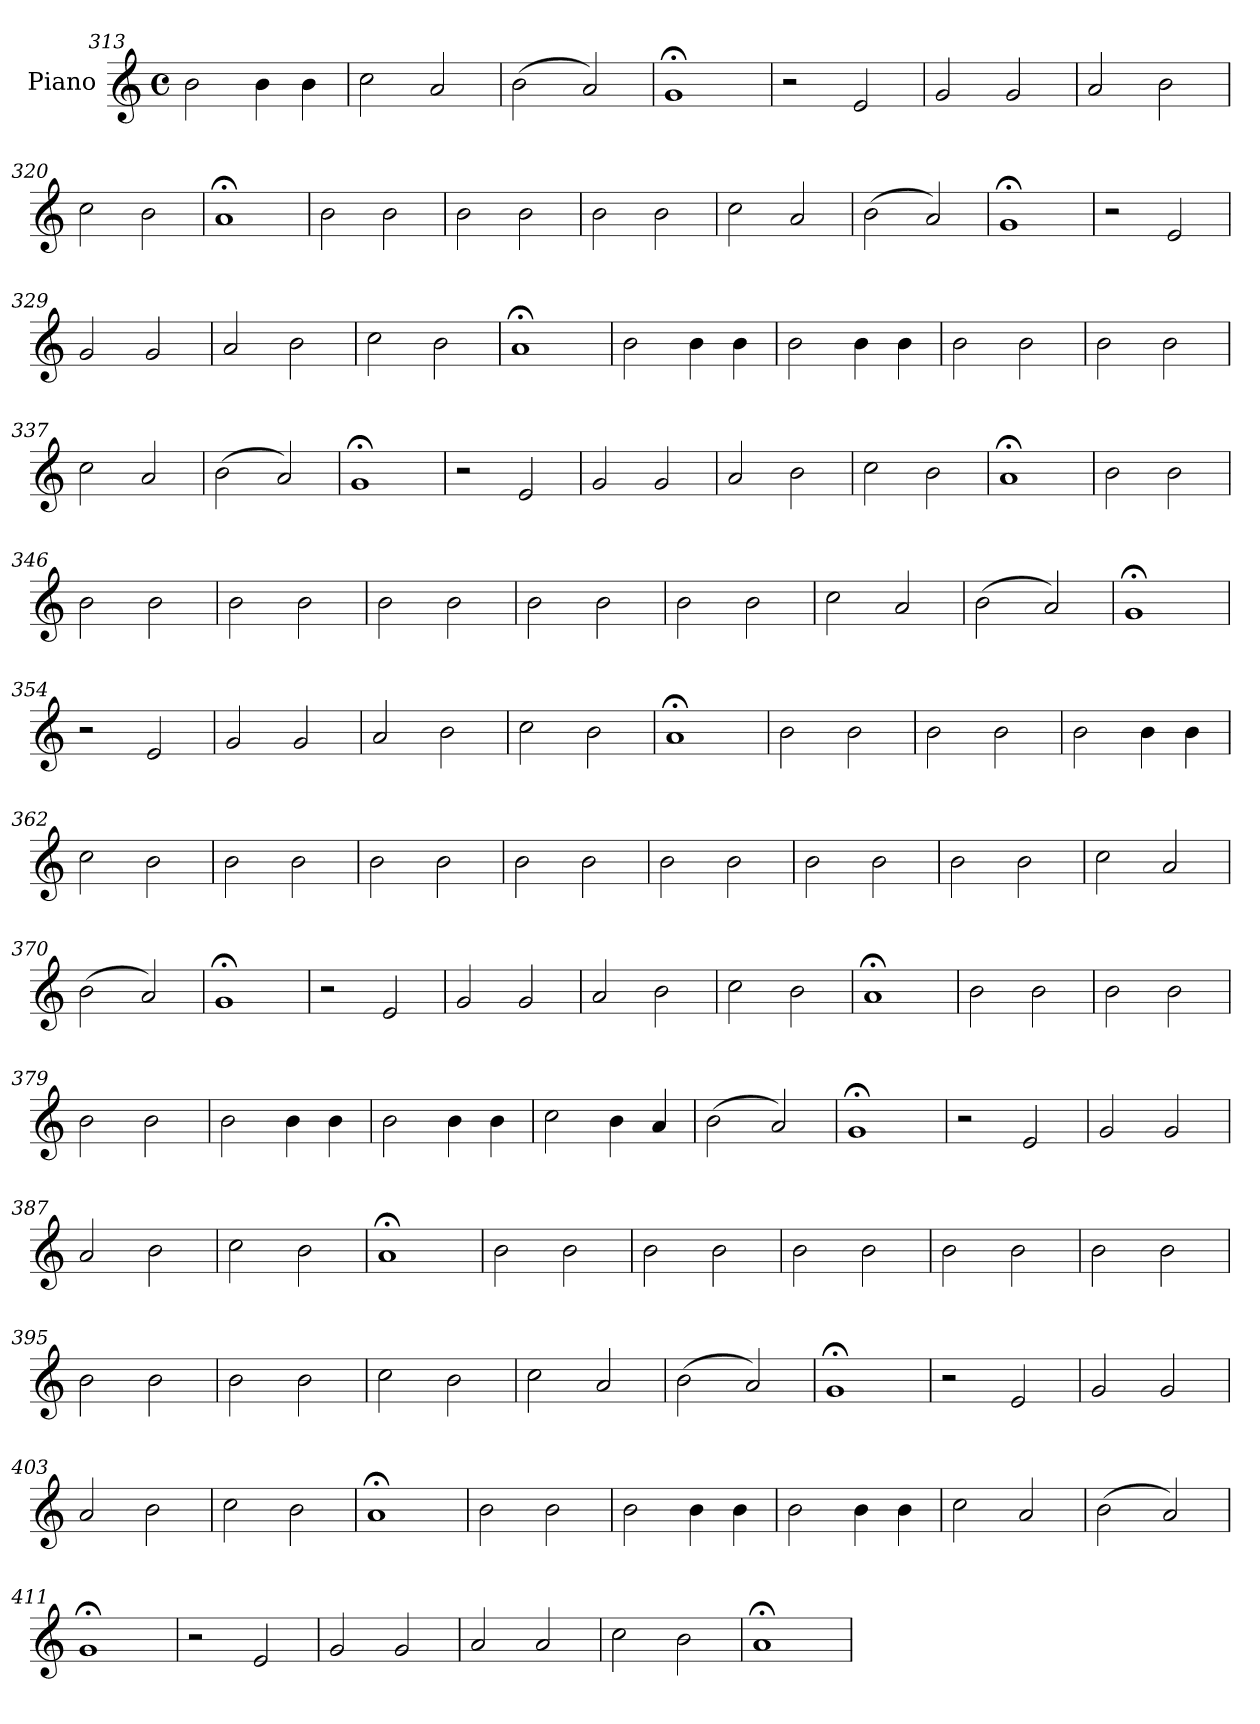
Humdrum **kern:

**kern
*part1
*staff1
*I"Piano
*I'Pno.
*clefG2
*k[]
*M4/4
*met(c)
=313
2b\
4b\
4b\
=314
2cc\
2a/
=315
(2b\
2a/)
=316
1g;<
=317
2r
2e/
!!LO:LB:g=z
=318
2g/
2g/
=319
2a/
2b\
=320
2cc\
2b\
=321
1a;<
=322
2b\
2b\
=323
2b\
2b\
=324
2b\
2b\
=325
2cc\
2a/
=326
(2b\
2a/)
=327
1g;<
=328
2r
2e/
=329
2g/
2g/
=330
2a/
2b\
!!LO:LB:g=z
=331
2cc\
2b\
=332
1a;<
=333
2b\
4b\
4b\
=334
2b\
4b\
4b\
=335
2b\
2b\
=336
2b\
2b\
=337
2cc\
2a/
=338
(2b\
2a/)
=339
1g;<
=340
2r
2e/
=341
2g/
2g/
=342
2a/
2b\
!!LO:LB:g=z
=343
2cc\
2b\
=344
1a;<
=345
2b\
2b\
=346
2b\
2b\
=347
2b\
2b\
=348
2b\
2b\
=349
2b\
2b\
=350
2b\
2b\
=351
2cc\
2a/
=352
(2b\
2a/)
=353
1g;<
=354
2r
2e/
=355
2g/
2g/
!!LO:LB:g=z
=356
2a/
2b\
=357
2cc\
2b\
=358
1a;<
=359
2b\
2b\
=360
2b\
2b\
=361
2b\
4b\
4b\
=362
2cc\
2b\
=363
2b\
2b\
=364
2b\
2b\
=365
2b\
2b\
=366
2b\
2b\
=367
2b\
2b\
!!LO:LB:g=z
=368
2b\
2b\
=369
2cc\
2a/
=370
(2b\
2a/)
=371
1g;<
=372
2r
2e/
=373
2g/
2g/
=374
2a/
2b\
=375
2cc\
2b\
=376
1a;<
=377
2b\
2b\
=378
2b\
2b\
=379
2b\
2b\
!!LO:LB:g=z
=380
2b\
4b\
4b\
=381
2b\
4b\
4b\
=382
2cc\
4b\
4a/
=383
(2b\
2a/)
=384
1g;<
=385
2r
2e/
=386
2g/
2g/
=387
2a/
2b\
=388
2cc\
2b\
=389
1a;<
=390
2b\
2b\
=391
2b\
2b\
!!LO:LB:g=z
=392
2b\
2b\
=393
2b\
2b\
=394
2b\
2b\
=395
2b\
2b\
=396
2b\
2b\
=397
2cc\
2b\
=398
2cc\
2a/
=399
(2b\
2a/)
=400
1g;<
=401
2r
2e/
=402
2g/
2g/
=403
2a/
2b\
=404
2cc\
2b\
!!LO:LB:g=z
=405
1a;<
=406
2b\
2b\
=407
2b\
4b\
4b\
=408
2b\
4b\
4b\
=409
2cc\
2a/
=410
(2b\
2a/)
=411
1g;<
=412
2r
2e/
=413
2g/
2g/
=414
2a/
2a/
=415
2cc\
2b\
=416
1a;<
=
*-
